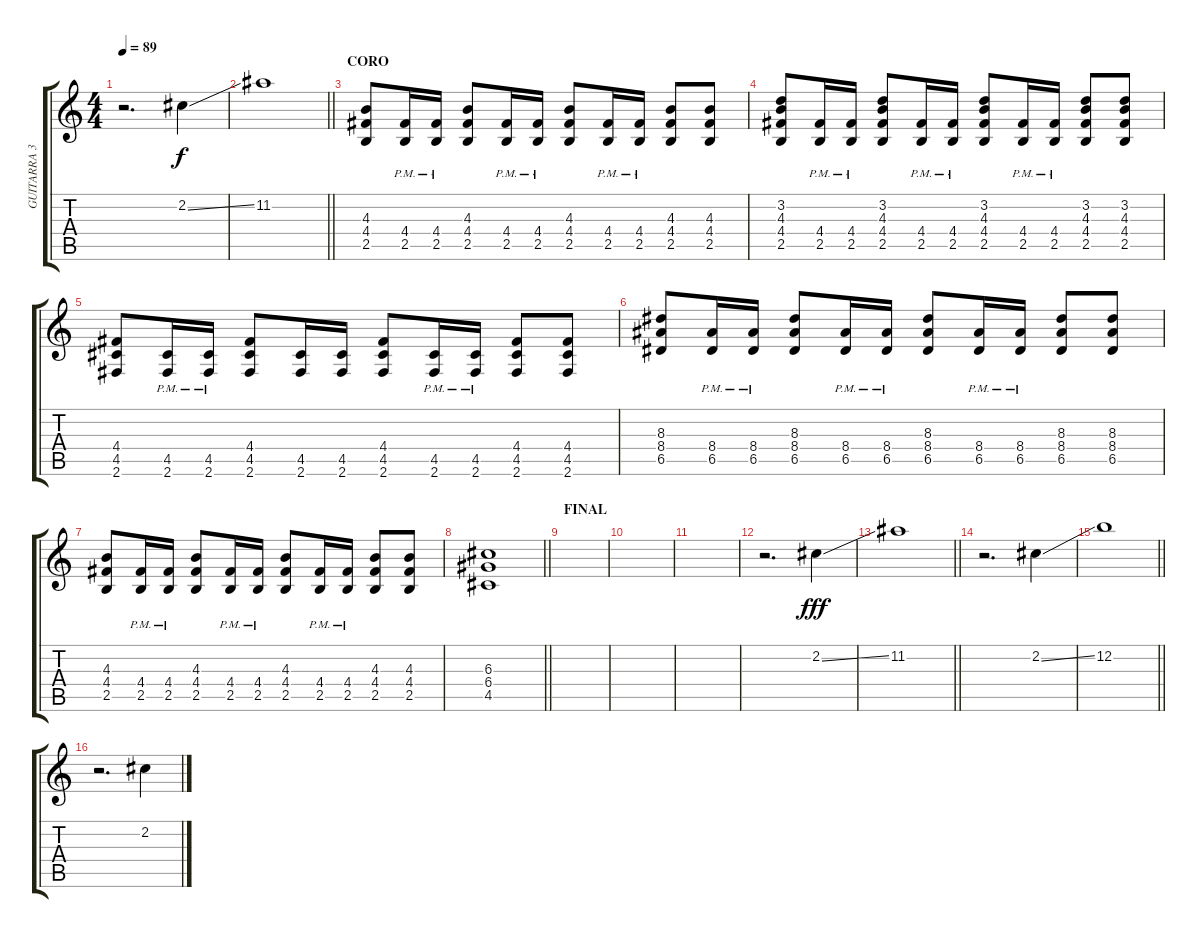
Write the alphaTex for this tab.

\track ("GUITARRA 3" "GUITARRA 3") {instrument overdrivenguitar}
\staff {score tabs}
\tuning (E4 B3 G3 D3 A2 E2) {hide}
\ts (4 4)
\tempo 89
\clef g2
\ks c
r.2{d dy f} 2.2{ss}.4 |
\barLineRight lightlight
11.2.1 |
\section ("" "CORO")
(4.3 4.4 2.5).8{volume 5} (4.4{pm} 2.5{pm}).16 (4.4{pm} 2.5{pm}).16 (4.3 4.4 2.5).8 (4.4{pm} 2.5{pm}).16 (4.4{pm} 2.5{pm}).16 (4.3 4.4 2.5).8 (4.4{pm} 2.5{pm}).16 (4.4{pm} 2.5{pm}).16 (4.3 4.4 2.5).8 (4.3 4.4 2.5).8 |
(3.2 4.3 4.4 2.5).8 (4.4{pm} 2.5{pm}).16 (4.4{pm} 2.5{pm}).16 (3.2 4.3 4.4 2.5).8 (4.4{pm} 2.5{pm}).16 (4.4{pm} 2.5{pm}).16 (3.2 4.3 4.4 2.5).8 (4.4{pm} 2.5{pm}).16 (4.4{pm} 2.5{pm}).16 (3.2 4.3 4.4 2.5).8 (3.2 4.3 4.4 2.5).8 |
(4.4 4.5 2.6).8 (4.5{pm} 2.6{pm}).16 (4.5{pm} 2.6{pm}).16 (4.4 4.5 2.6).8 (4.5 2.6).16 (4.5 2.6).16 (4.4 4.5 2.6).8 (4.5{pm} 2.6{pm}).16 (4.5{pm} 2.6{pm}).16 (4.4 4.5 2.6).8 (4.4 4.5 2.6).8 |
(8.3 8.4 6.5).8 (8.4{pm} 6.5{pm}).16 (8.4{pm} 6.5{pm}).16 (8.3 8.4 6.5).8 (8.4{pm} 6.5{pm}).16 (8.4{pm} 6.5{pm}).16 (8.3 8.4 6.5).8 (8.4{pm} 6.5{pm}).16 (8.4{pm} 6.5{pm}).16 (8.3 8.4 6.5).8 (8.3 8.4 6.5).8 |
(4.3 4.4 2.5).8 (4.4{pm} 2.5{pm}).16 (4.4{pm} 2.5{pm}).16 (4.3 4.4 2.5).8 (4.4{pm} 2.5{pm}).16 (4.4{pm} 2.5{pm}).16 (4.3 4.4 2.5).8 (4.4{pm} 2.5{pm}).16 (4.4{pm} 2.5{pm}).16 (4.3 4.4 2.5).8 (4.3 4.4 2.5).8 |
\barLineRight lightlight
(6.3 6.4 4.5).1 |
\section ("" "FINAL")
|
|
|
r.2{d volume 15} 2.2{ss}.4{dy fff} |
\barLineRight lightlight
11.2.1 |
r.2{d} 2.2{ss}.4 |
\barLineRight lightlight
12.2.1 |
r.2{d} 2.2{ss}.4
